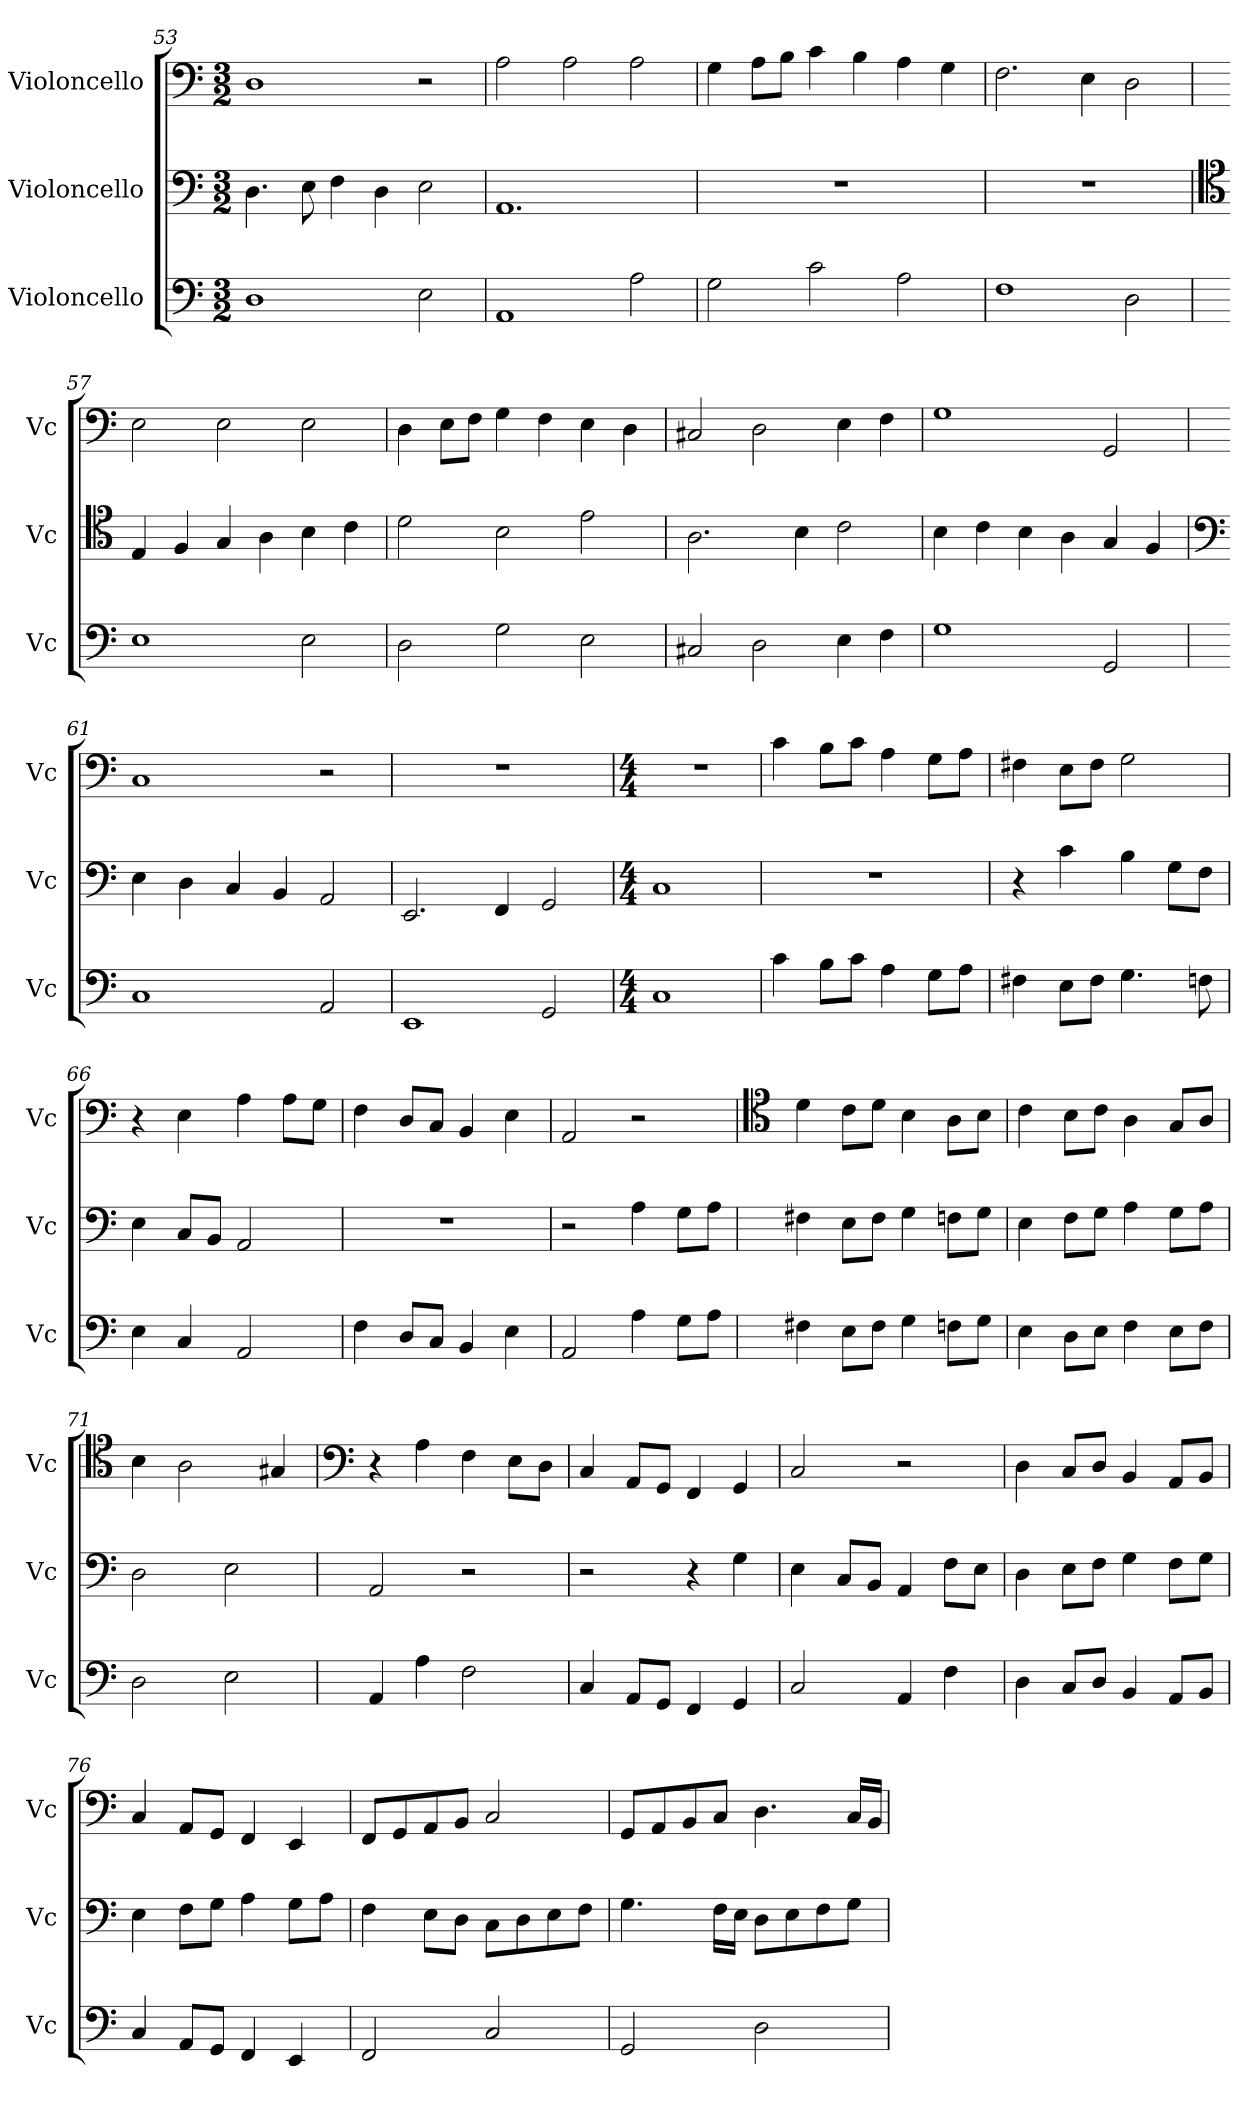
**kern	**kern	**kern
*part3	*part2	*part1
*staff3	*staff2	*staff1
*I"Violoncello	*I"Violoncello	*I"Violoncello
*I'Vc	*I'Vc	*I'Vc
*clefF4	*clefF4	*clefF4
*k[]	*k[]	*k[]
*M3/2	*M3/2	*M3/2
=53	=53	=53
1D	4.D\	1D
.	8E\	.
.	4F\	.
.	4D\	.
2E\	2E\	2r
=54	=54	=54
1AA	1.AA	2A\
.	.	2A\
2A\	.	2A\
=55	=55	=55
2G\	1.r	4G\
.	.	8A\L
.	.	8B\J
2c\	.	4c\
.	.	4B\
2A\	.	4A\
.	.	4G\
=56	=56	=56
1F	1.r	2.F\
.	.	4E\
2D\	.	2D\
=57	=57	=57
*	*clefC4	*
1E	4E/	2E\
.	4F/	.
.	4G/	2E\
.	4A\	.
2E\	4B\	2E\
.	4c\	.
=58	=58	=58
2D\	2d\	4D\
.	.	8E\L
.	.	8F\J
2G\	2B\	4G\
.	.	4F\
2E\	2e\	4E\
.	.	4D\
=59	=59	=59
2C#X/	2.A\	2C#X/
2D\	.	2D\
.	4B\	.
4E\	2c\	4E\
4F\	.	4F\
=60	=60	=60
1G	4B\	1G
.	4c\	.
.	4B\	.
.	4A\	.
2GG/	4G/	2GG/
.	4F/	.
=61	=61	=61
*	*clefF4	*
1C	4E\	1C
.	4D\	.
.	4C/	.
.	4BB/	.
2AA/	2AA/	2r
=62	=62	=62
1EE	2.EE/	1.r
.	4FF/	.
2GG/	2GG/	.
=63	=63	=63
*M4/4	*M4/4	*M4/4
1C	1C	1r
=64	=64	=64
4c\	1r	4c\
8B\L	.	8B\L
8c\J	.	8c\J
4A\	.	4A\
8G\L	.	8G\L
8A\J	.	8A\J
=65	=65	=65
4F#X\	4r	4F#X\
8E\L	4c\	8E\L
8F#\J	.	8F#\J
4.G\	4B\	2G\
.	8G\L	.
8Fn\	8F\J	.
=66	=66	=66
4E\	4E\	4r
4C/	8C/L	4E\
.	8BB/J	.
2AA/	2AA/	4A\
.	.	8A\L
.	.	8G\J
=67	=67	=67
4F\	1r	4F\
8D/L	.	8D/L
8C/J	.	8C/J
4BB/	.	4BB/
4E\	.	4E\
=68	=68	=68
2AA/	2r	2AA/
4A\	4A\	2r
8G\L	8G\L	.
8A\J	8A\J	.
=69	=69	=69
*	*	*clefC4
4F#X\	4F#X\	4d\
8E\L	8E\L	8c\L
8F#\J	8F#\J	8d\J
4G\	4G\	4B\
8Fn\L	8Fn\L	8A\L
8G\J	8G\J	8B\J
=70	=70	=70
4E\	4E\	4c\
8D\L	8F\L	8B\L
8E\J	8G\J	8c\J
4F\	4A\	4A\
8E\L	8G\L	8G/L
8F\J	8A\J	8A/J
=71	=71	=71
2D\	2D\	4B\
.	.	2A\
2E\	2E\	.
.	.	4G#X/
=72	=72	=72
*	*	*clefF4
4AA/	2AA/	4r
4A\	.	4A\
2F\	2r	4F\
.	.	8E\L
.	.	8D\J
=73	=73	=73
4C/	2r	4C/
8AA/L	.	8AA/L
8GG/J	.	8GG/J
4FF/	4r	4FF/
4GG/	4G\	4GG/
=74	=74	=74
2C/	4E\	2C/
.	8C/L	.
.	8BB/J	.
4AA/	4AA/	2r
4F\	8F\L	.
.	8E\J	.
=75	=75	=75
4D\	4D\	4D\
8C/L	8E\L	8C/L
8D/J	8F\J	8D/J
4BB/	4G\	4BB/
8AA/L	8F\L	8AA/L
8BB/J	8G\J	8BB/J
=76	=76	=76
4C/	4E\	4C/
8AA/L	8F\L	8AA/L
8GG/J	8G\J	8GG/J
4FF/	4A\	4FF/
4EE/	8G\L	4EE/
.	8A\J	.
=77	=77	=77
2FF/	4F\	8FF/L
.	.	8GG/
.	8E\L	8AA/
.	8D\J	8BB/J
2C/	8C\L	2C/
.	8D\	.
.	8E\	.
.	8F\J	.
=78	=78	=78
2GG/	4.G\	8GG/L
.	.	8AA/
.	.	8BB/
.	16F\LL	8C/J
.	16E\JJ	.
2D\	8D\L	4.D\
.	8E\	.
.	8F\	.
.	8G\J	16C/LL
.	.	16BB/JJ
=	=	=
*-	*-	*-
